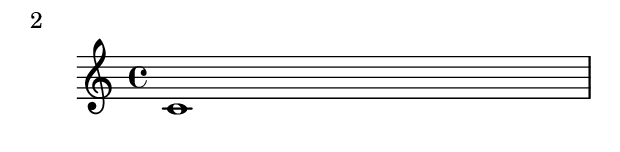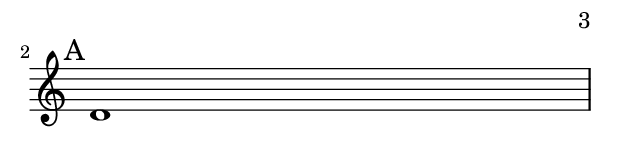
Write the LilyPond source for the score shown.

\version "2.11.26"
\header {
  lsrtags = "paper-and-layout"
  texidoc = "A table of contents is included using
@w{@code{\\markuplines \\table-of-contents}}.  The TOC items are
added with the @code{\\tocItem} command."
  doctitle = "Table of contents"
}

#(set-default-paper-size "a6")

\book {
  \markuplines \table-of-contents
  \pageBreak
  \tocItem \markup { The first score }
  \score {
    {
      c'1 \pageBreak
      \mark "A" \tocItem \markup { Mark A }
      d'1
    }
  }
  \pageBreak
  \tocItem \markup { The second score }
  \score {
    { e'1 }
    \header { piece = "Second score" }
  }
}
